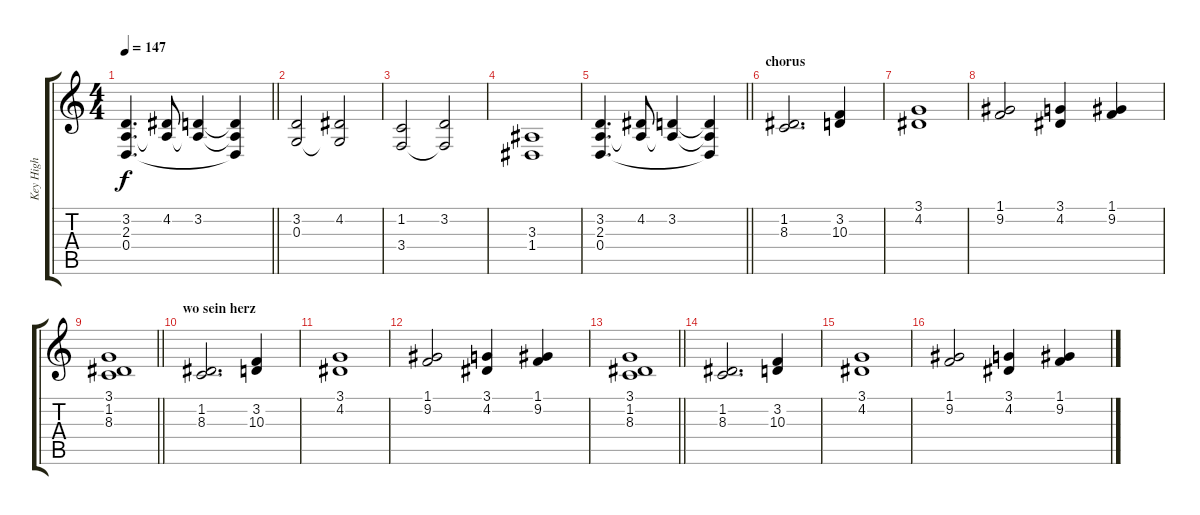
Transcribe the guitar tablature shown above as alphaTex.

\track ("Key High" "Key High") {instrument acousticgrandpiano}
\staff {score tabs}
\tuning (E4 B3 G3 D3 A2 E2) {hide}
\ts (4 4)
\tempo 147
\clef g2
\barLineRight lightlight
\ks c
(3.2 2.3 0.4).4{d dy f} (4.2 2.3{t}).8 (3.2 2.3{t}).4 (3.2{t} 2.3{t} 0.4{t}).4 |
(3.2 0.3).2 (4.2 0.3{t}).2 |
(1.2 3.4).2 (3.2 3.4{t}).2 |
(3.3 1.4).1 |
\barLineRight lightlight
(3.2 2.3 0.4).4{d} (4.2 2.3{t}).8 (3.2 2.3{t}).4 (3.2{t} 2.3{t} 0.4{t}).4 |
\section ("" "chorus")
(1.2 8.3).2{d} (3.2 10.3).4 |
(3.1 4.2).1 |
(1.1 9.2).2 (3.1 4.2).4 (1.1 9.2).4 |
\barLineRight lightlight
(3.1 1.2 8.3).1 |
\section ("" "wo sein herz")
(1.2 8.3).2{d} (3.2 10.3).4 |
(3.1 4.2).1 |
(1.1 9.2).2 (3.1 4.2).4 (1.1 9.2).4 |
\barLineRight lightlight
(3.1 1.2 8.3).1 |
(1.2 8.3).2{d} (3.2 10.3).4 |
(3.1 4.2).1 |
(1.1 9.2).2 (3.1 4.2).4 (1.1 9.2).4
